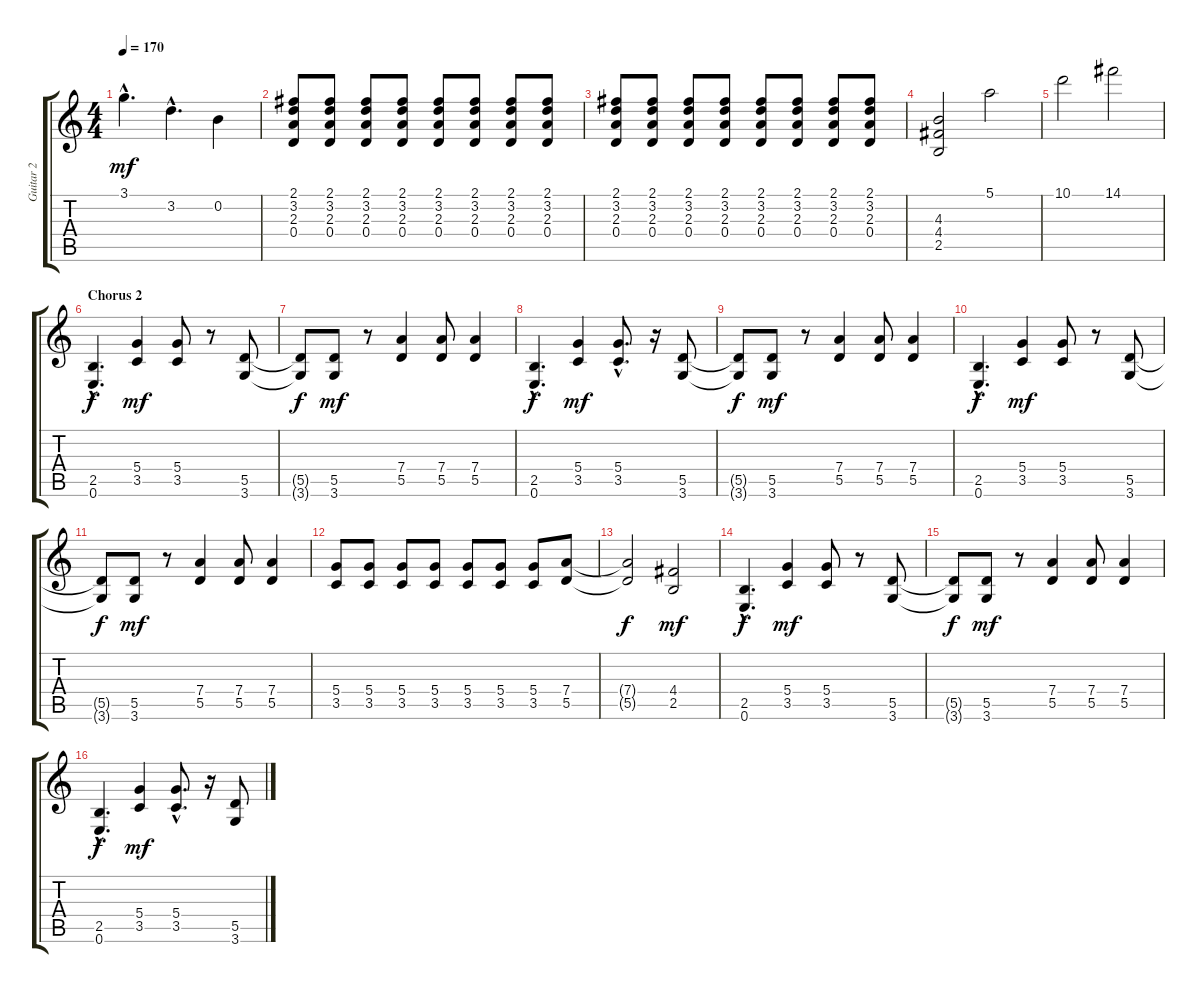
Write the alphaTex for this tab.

\track ("Guitar 2" "Guitar 2") {instrument distortionguitar}
\staff {score tabs}
\tuning (E4 B3 G3 D3 A2 E2) {hide}
\ts (4 4)
\tempo 170
\clef g2
\ks c
3.1{hac}.4{d dy mf} 3.2{hac}.4{d} 0.2.4 |
(2.1 3.2 2.3 0.4).8 (2.1 3.2 2.3 0.4).8 (2.1 3.2 2.3 0.4).8 (2.1 3.2 2.3 0.4).8 (2.1 3.2 2.3 0.4).8 (2.1 3.2 2.3 0.4).8 (2.1 3.2 2.3 0.4).8 (2.1 3.2 2.3 0.4).8 |
(2.1 3.2 2.3 0.4).8 (2.1 3.2 2.3 0.4).8 (2.1 3.2 2.3 0.4).8 (2.1 3.2 2.3 0.4).8 (2.1 3.2 2.3 0.4).8 (2.1 3.2 2.3 0.4).8 (2.1 3.2 2.3 0.4).8 (2.1 3.2 2.3 0.4).8 |
(4.3 4.4 2.5).2 5.1.2 |
10.1.2 14.1.2 |
\section ("" "Chorus 2")
(2.5{hac} 0.6{hac}).4{d dy f} (5.4 3.5).4{dy mf} (5.4 3.5).8 r.8 (5.5 3.6).8 |
(5.5{t} 3.6{t}).8{dy f} (5.5 3.6).8{dy mf} r.8 (7.4 5.5).4 (7.4 5.5).8 (7.4 5.5).4 |
(2.5{hac} 0.6{hac}).4{d dy f} (5.4 3.5).4{dy mf} (5.4{hac} 3.5{hac}).8{d} r.16 (5.5 3.6).8 |
(5.5{t} 3.6{t}).8{dy f} (5.5 3.6).8{dy mf} r.8 (7.4 5.5).4 (7.4 5.5).8 (7.4 5.5).4 |
(2.5{hac} 0.6{hac}).4{d dy f} (5.4 3.5).4{dy mf} (5.4 3.5).8 r.8 (5.5 3.6).8 |
(5.5{t} 3.6{t}).8{dy f} (5.5 3.6).8{dy mf} r.8 (7.4 5.5).4 (7.4 5.5).8 (7.4 5.5).4 |
(5.4 3.5).8 (5.4 3.5).8 (5.4 3.5).8 (5.4 3.5).8 (5.4 3.5).8 (5.4 3.5).8 (5.4 3.5).8 (7.4 5.5).8 |
(7.4{t} 5.5{t}).2{dy f} (4.4 2.5).2{dy mf} |
(2.5{hac} 0.6{hac}).4{d dy f} (5.4 3.5).4{dy mf} (5.4 3.5).8 r.8 (5.5 3.6).8 |
(5.5{t} 3.6{t}).8{dy f} (5.5 3.6).8{dy mf} r.8 (7.4 5.5).4 (7.4 5.5).8 (7.4 5.5).4 |
(2.5{hac} 0.6{hac}).4{d dy f} (5.4 3.5).4{dy mf} (5.4{hac} 3.5{hac}).8{d} r.16 (5.5 3.6).8
